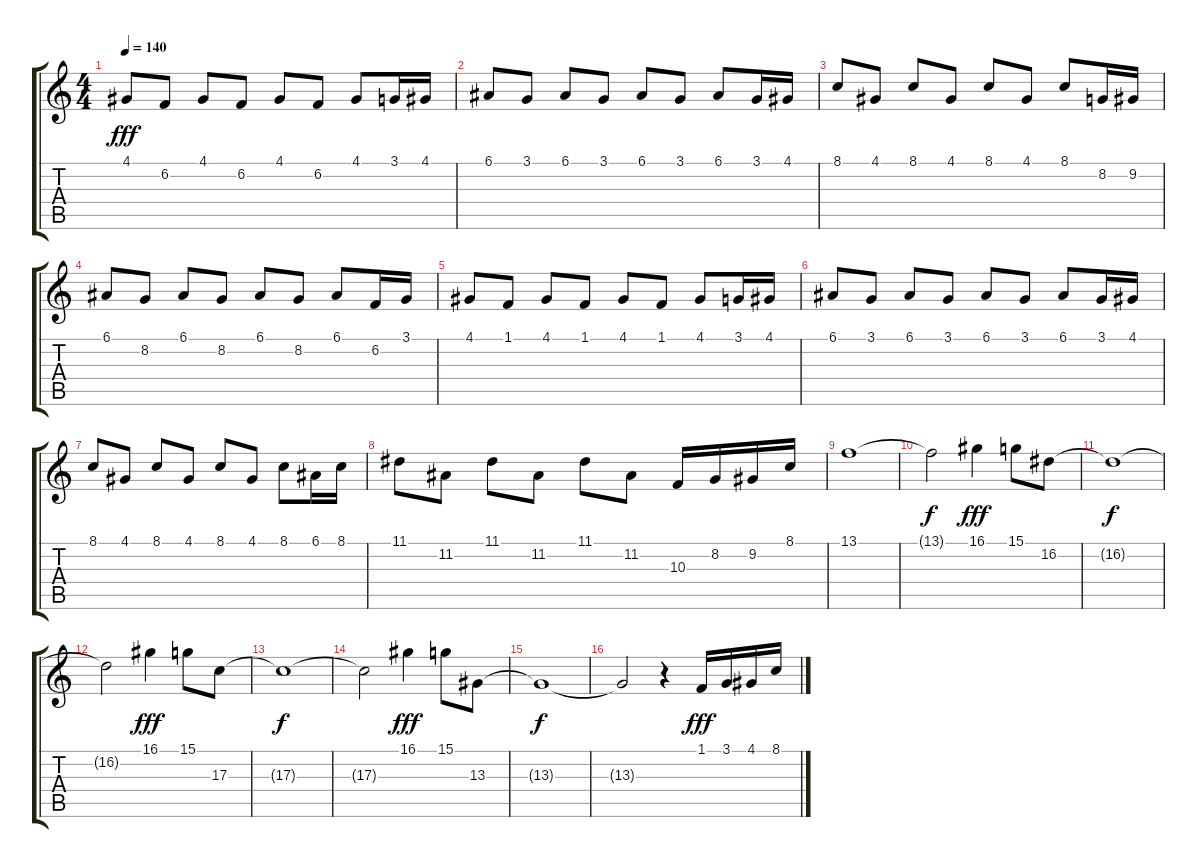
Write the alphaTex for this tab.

\track "" {instrument acousticgrandpiano}
\staff {score tabs}
\tuning (E4 B3 G3 D3 A2 E2) {hide}
\ts (4 4)
\tempo 140
\clef g2
\ks c
4.1.8{dy fff volume 7} 6.2.8 4.1.8{volume 8} 6.2.8{volume 8} 4.1.8 6.2.8{volume 8} 4.1.8{volume 8} 3.1.16 4.1.16{volume 8} |
6.1.8 3.1.8{volume 8} 6.1.8{volume 8} 3.1.8 6.1.8{volume 8} 3.1.8{volume 8} 6.1.8 3.1.16{volume 9} 4.1.16 |
8.1.8{volume 9} 4.1.8{volume 9} 8.1.8 4.1.8{volume 9} 8.1.8{volume 9} 4.1.8 8.1.8{volume 9} 8.2.16{volume 9} 9.2.16 |
6.1.8{volume 10} 8.2.8 6.1.8{volume 10} 8.2.8{volume 10} 6.1.8 8.2.8{volume 10} 6.1.8{volume 10} 6.2.16{volume 10} 3.1.16 |
4.1.8 1.1.8{volume 10} 4.1.8{volume 10} 1.1.8{volume 10} 4.1.8 1.1.8{volume 11} 4.1.8{volume 11} 3.1.16 4.1.16{volume 11} |
6.1.8 3.1.8{volume 11} 6.1.8{volume 11} 3.1.8 6.1.8{volume 11} 3.1.8{volume 11} 6.1.8 3.1.16{volume 12} 4.1.16 |
8.1.8{volume 12} 4.1.8 8.1.8{volume 12} 4.1.8{volume 12} 8.1.8{volume 12} 4.1.8 8.1.8{volume 12} 6.1.16{volume 12} 8.1.16 |
11.1.8{volume 12} 11.2.8{volume 12} 11.1.8{volume 13} 11.2.8{volume 13} 11.1.8{volume 13} 11.2.8{volume 13} 10.3.16{volume 13} 8.2.16{volume 13} 9.2.16 8.1.16{volume 13} |
13.1.1{volume 14} |
13.1{t}.2{dy f} 16.1.4{dy fff} 15.1.8 16.2.8 |
16.2{t}.1{dy f} |
16.2{t}.2 16.1.4{dy fff} 15.1.8 17.3.8 |
17.3{t}.1{dy f} |
17.3{t}.2 16.1.4{dy fff} 15.1.8 13.3.8 |
13.3{t}.1{dy f} |
13.3{t}.2 r.4 1.1.16{dy fff} 3.1.16 4.1.16 8.1.16
